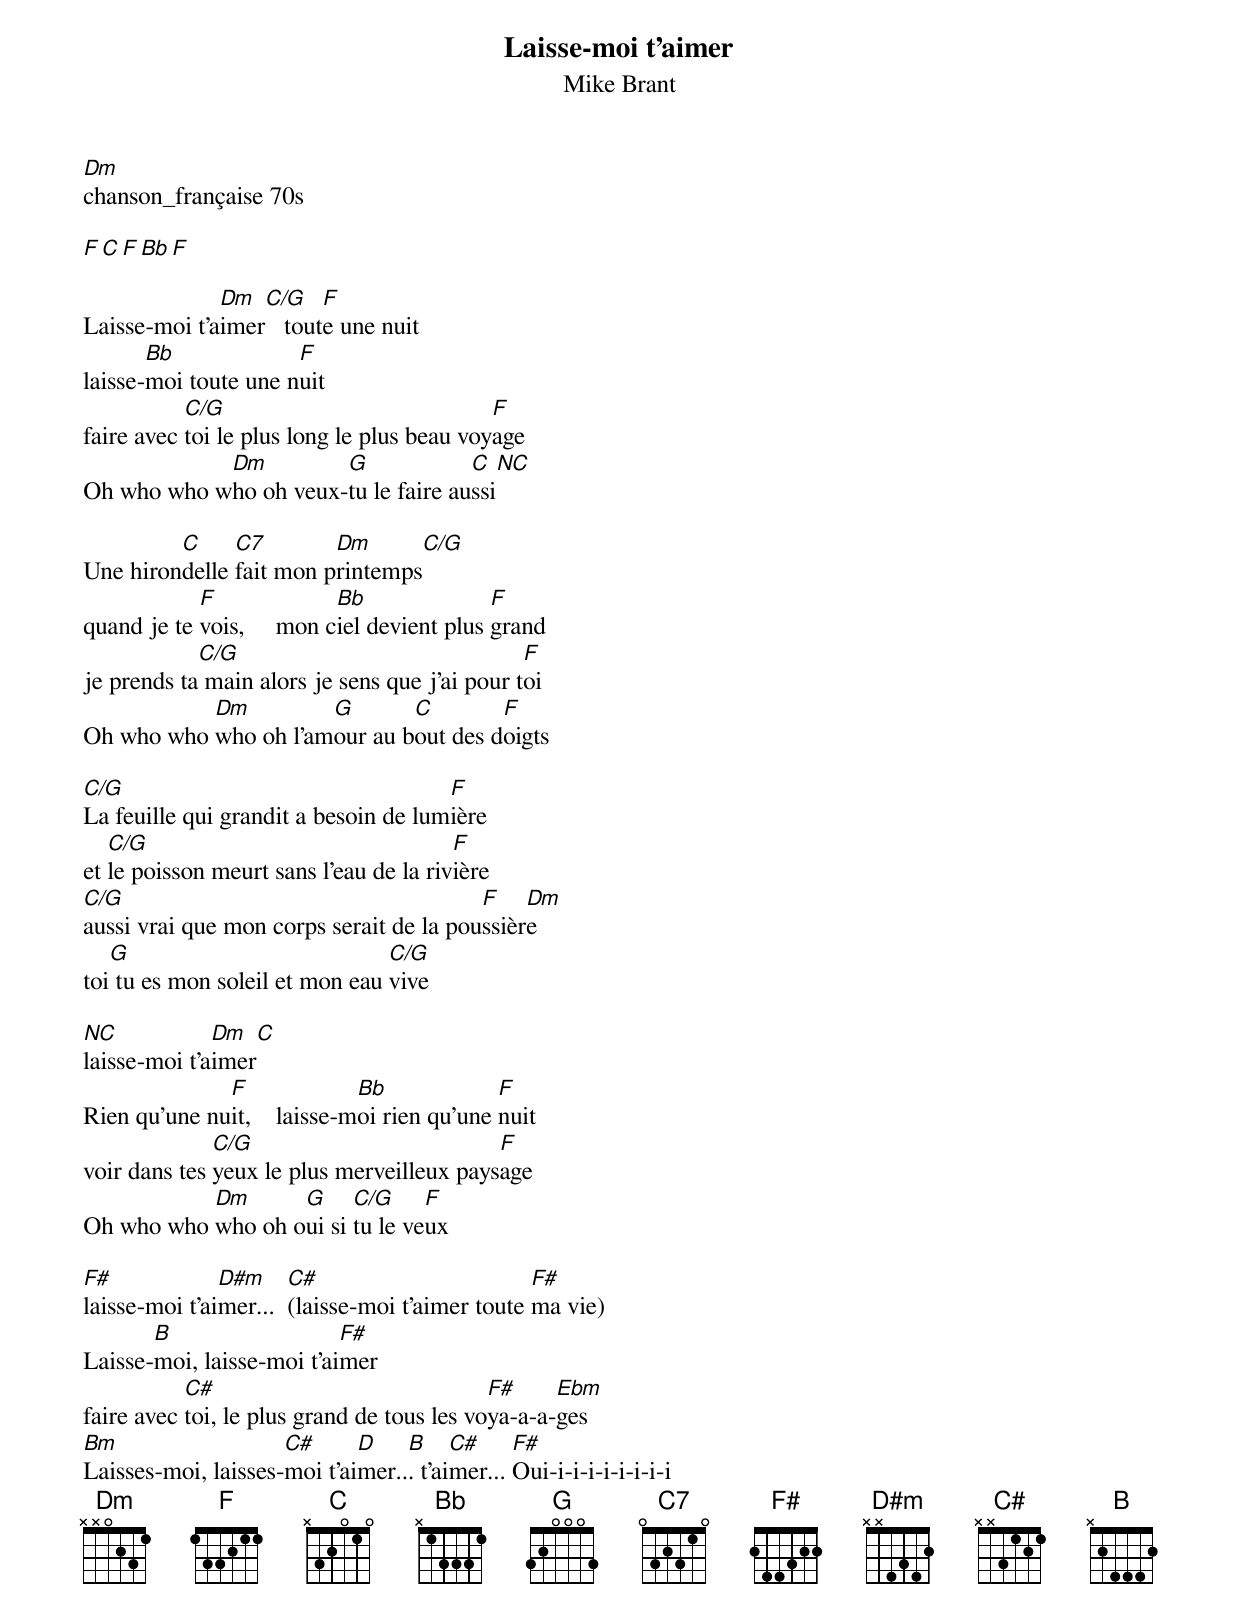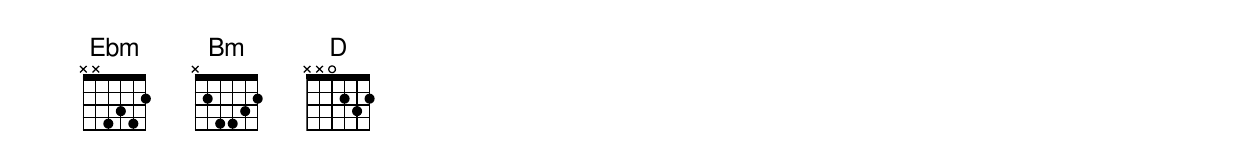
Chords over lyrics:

Laisse-moi t'aimer
Mike Brant
Dm
chanson_française 70s

F  C  F  Bb  F

              Dm  C/G    F
Laisse-moi t'aimer   toute une nuit
       Bb             F
laisse-moi toute une nuit
           C/G                              F
faire avec toi le plus long le plus beau voyage
            Dm         G             C  (NC)
Oh who who who oh veux-tu le faire aussi

         C     C7        Dm      C/G
Une hirondelle fait mon printemps
            F              Bb               F
quand je te vois,     mon ciel devient plus grand
            C/G                                F
je prends ta main alors je sens que j'ai pour toi
           Dm         G       C        F
Oh who who who oh l'amour au bout des doigts

C/G                                   F
La feuille qui grandit a besoin de lumière
   C/G                                  F
et le poisson meurt sans l'eau de la rivière
C/G                                      F    Dm
aussi vrai que mon corps serait de la poussière
   G                            C/G
toi tu es mon soleil et mon eau vive

NC            Dm   C
laisse-moi t'aimer
              F              Bb             F
Rien qu'une nuit,    laisse-moi rien qu'une nuit
              C/G                          F
voir dans tes yeux le plus merveilleux paysage
           Dm      G     C/G     F
Oh who who who oh oui si tu le veux

F#             D#m     C#                        F#
laisse-moi t'aimer...  (laisse-moi t'aimer toute ma vie)
       B                   F#
Laisse-moi, laisse-moi t'aimer
           C#                               F#     Ebm
faire avec toi, le plus grand de tous les voya-a-a-ges
Bm                   C#      D    B     C#     F#
Laisses-moi, laisses-moi t'aimer... t'aimer... Oui-i-i-i-i-i-i-i-i
